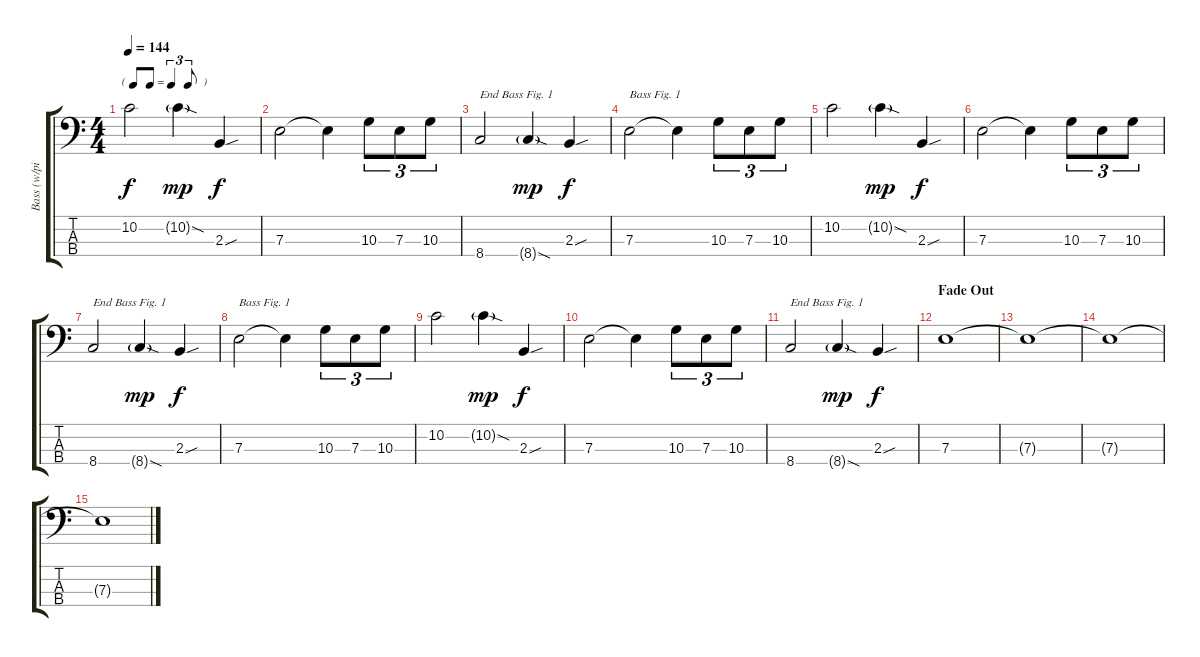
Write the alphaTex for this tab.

\track ("Bass (w/pick)" "Bass (w/pi") {instrument electricbasspick}
\staff {score tabs}
\tuning (G2 D2 A1 E1) {hide}
\ts (4 4)
\tf triplet8th
\tempo 144
\clef f4
\ks c
10.2.2{dy f} 10.2{sod g}.4{dy mp} 2.3{sou}.4{dy f} |
7.3.2 7.3{t}.4 10.3.8{tu (3 2)} 7.3.8{tu (3 2)} 10.3.8{tu (3 2)} |
8.4.2{txt "End Bass Fig. 1"} 8.4{sod g}.4{dy mp} 2.3{sou}.4{dy f} |
7.3.2{txt "Bass Fig. 1"} 7.3{t}.4 10.3.8{tu (3 2)} 7.3.8{tu (3 2)} 10.3.8{tu (3 2)} |
10.2.2 10.2{sod g}.4{dy mp} 2.3{sou}.4{dy f} |
7.3.2 7.3{t}.4 10.3.8{tu (3 2)} 7.3.8{tu (3 2)} 10.3.8{tu (3 2)} |
8.4.2{txt "End Bass Fig. 1"} 8.4{sod g}.4{dy mp} 2.3{sou}.4{dy f} |
7.3.2{txt "Bass Fig. 1"} 7.3{t}.4 10.3.8{tu (3 2)} 7.3.8{tu (3 2)} 10.3.8{tu (3 2)} |
10.2.2 10.2{sod g}.4{dy mp} 2.3{sou}.4{dy f} |
7.3.2 7.3{t}.4 10.3.8{tu (3 2)} 7.3.8{tu (3 2)} 10.3.8{tu (3 2)} |
8.4.2{txt "End Bass Fig. 1" volume 5} 8.4{sod g}.4{dy mp} 2.3{sou}.4{dy f} |
\section ("" "Fade Out")
7.3.1 |
7.3{t}.1 |
7.3{t}.1 |
7.3{t}.1
